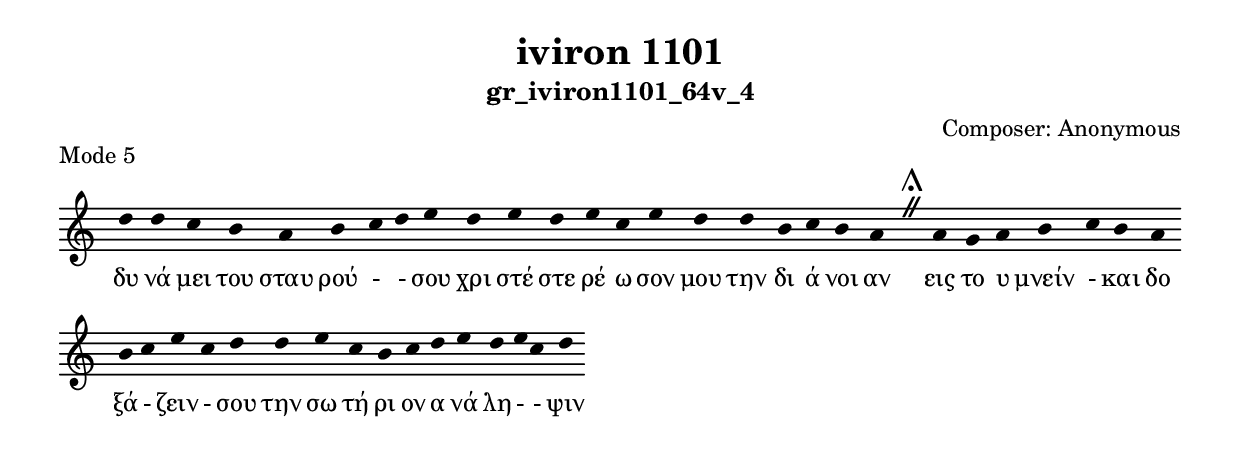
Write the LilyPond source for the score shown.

\include "gregorian.ly"

	\header {
 	  title = "iviron 1101"
	  subtitle = "gr_iviron1101_64v_4"
	  composer = "Composer: Αnonymous"
	  piece = "Mode 5"
	}

	chant = {
	  d''4 d''4 c''4 b'4 a'4 b'4 c''4 d''4 e''4 d''4 e''4 d''4 e''4 c''4 e''4 d''4 d''4 b'4 c''4 b'4 a'4 \divisioMaior
 a'4 g'4 a'4 b'4 c''4 b'4 a'4 b'4 c''4 e''4 c''4 d''4 d''4 e''4 c''4 b'4 c''4 d''4 e''4 d''4 e''4 c''4 d''4\finalis
	}

	verba = \lyricmode {δυ νά μει του σταυ ρού -  - σου χρι στέ στε ρέ ω σον μου την δι ά νοι αν 
εις το υ μνείν - και δο ξά - ζειν - σου την σω τή ρι ον α νά λη -  - ψιν 
	}


	\score {
	  \new Staff <<
	  \new Voice = "melody" \chant
	  \new Lyrics = "one" \lyricsto melody \verba
	  >>
	  \layout {
	    \context {
	      \Staff
	      \remove "Time_signature_engraver"
	      \remove "Bar_engraver"
	    }
	    \context {
	      \Voice
	      \remove "Stem_engraver"
	    }
	  }
	}